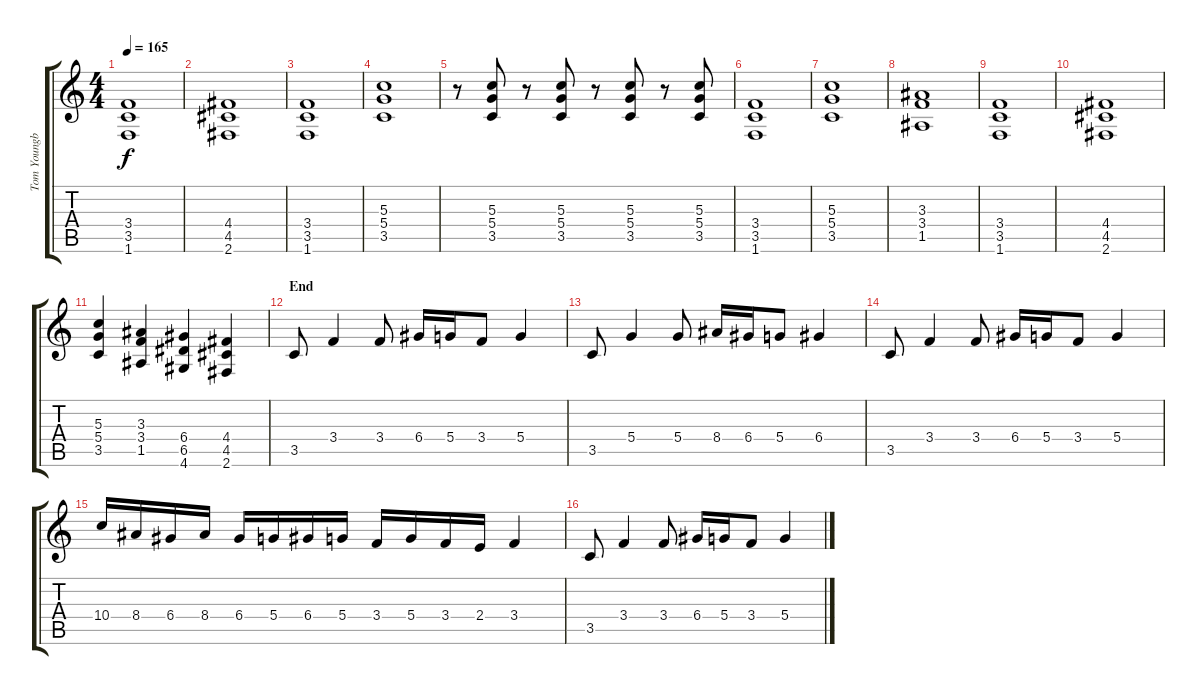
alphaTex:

\track ("Tom Youngblood" "Tom Youngb") {instrument distortionguitar}
\staff {score tabs}
\tuning (E4 B3 G3 D3 A2 E2) {hide}
\ts (4 4)
\tempo 165
\clef g2
\ks c
(3.4 3.5 1.6).1{dy f} |
(4.4 4.5 2.6).1 |
(3.4 3.5 1.6).1 |
(5.3 5.4 3.5).1 |
r.8 (5.3 5.4 3.5).8 r.8 (5.3 5.4 3.5).8 r.8 (5.3 5.4 3.5).8 r.8 (5.3 5.4 3.5).8 |
(3.4 3.5 1.6).1 |
(5.3 5.4 3.5).1 |
(3.3 3.4 1.5).1 |
(3.4 3.5 1.6).1 |
(4.4 4.5 2.6).1 |
(5.3 5.4 3.5).4 (3.3 3.4 1.5).4 (6.4 6.5 4.6).4 (4.4 4.5 2.6).4 |
\section ("" "End")
3.5.8 3.4.4 3.4.8 6.4.16 5.4.16 3.4.8 5.4.4 |
3.5.8 5.4.4 5.4.8 8.4.16 6.4.16 5.4.8 6.4.4 |
3.5.8 3.4.4 3.4.8 6.4.16 5.4.16 3.4.8 5.4.4 |
10.4.16 8.4.16 6.4.16 8.4.16 6.4.16 5.4.16 6.4.16 5.4.16 3.4.16 5.4.16 3.4.16 2.4.16 3.4.4 |
3.5.8 3.4.4 3.4.8 6.4.16 5.4.16 3.4.8 5.4.4
